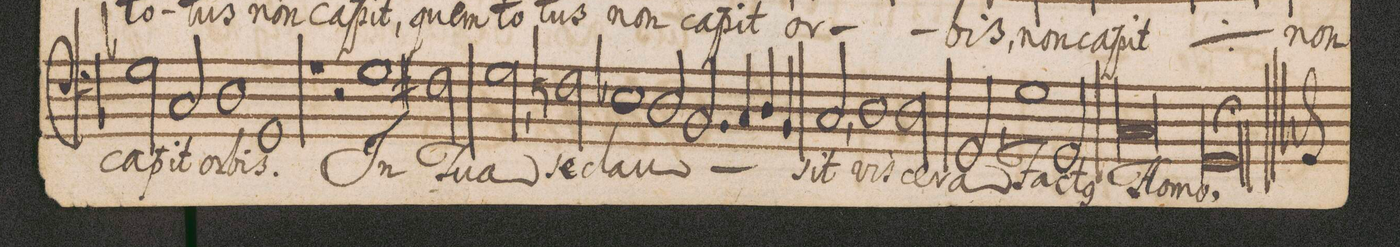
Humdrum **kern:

**kern	**text
*I"Baſso.	*
*clefF4	*
*k[b-]	*
*met(C|)	*
*M2/1	*
2G\	ca-
2C/	-pit
=78-	=78-
1D\	or-
1GG/	-bis.
=79-	=79-
1r	.
2r	.
1G\	In
=80-	=80-
2F#X\	Tu-
2G,\	-a
2Fn\	se
=81-	=81-
1E-X\	clau-
2D/	.
2.BB-/	.
=82-	=82-
4C/	.
4D/	.
4BB-/	.
2C,/	-sit
1D\	vis-
=83-	=83-
2D\	-ce-
2GG/	-ra
1G\	Fa-
=84-	=84-
2GG/	-ct(us)
0C/	Ho-
=85-	=85-
00GG/;	-mo.
==	==
*-	*-
